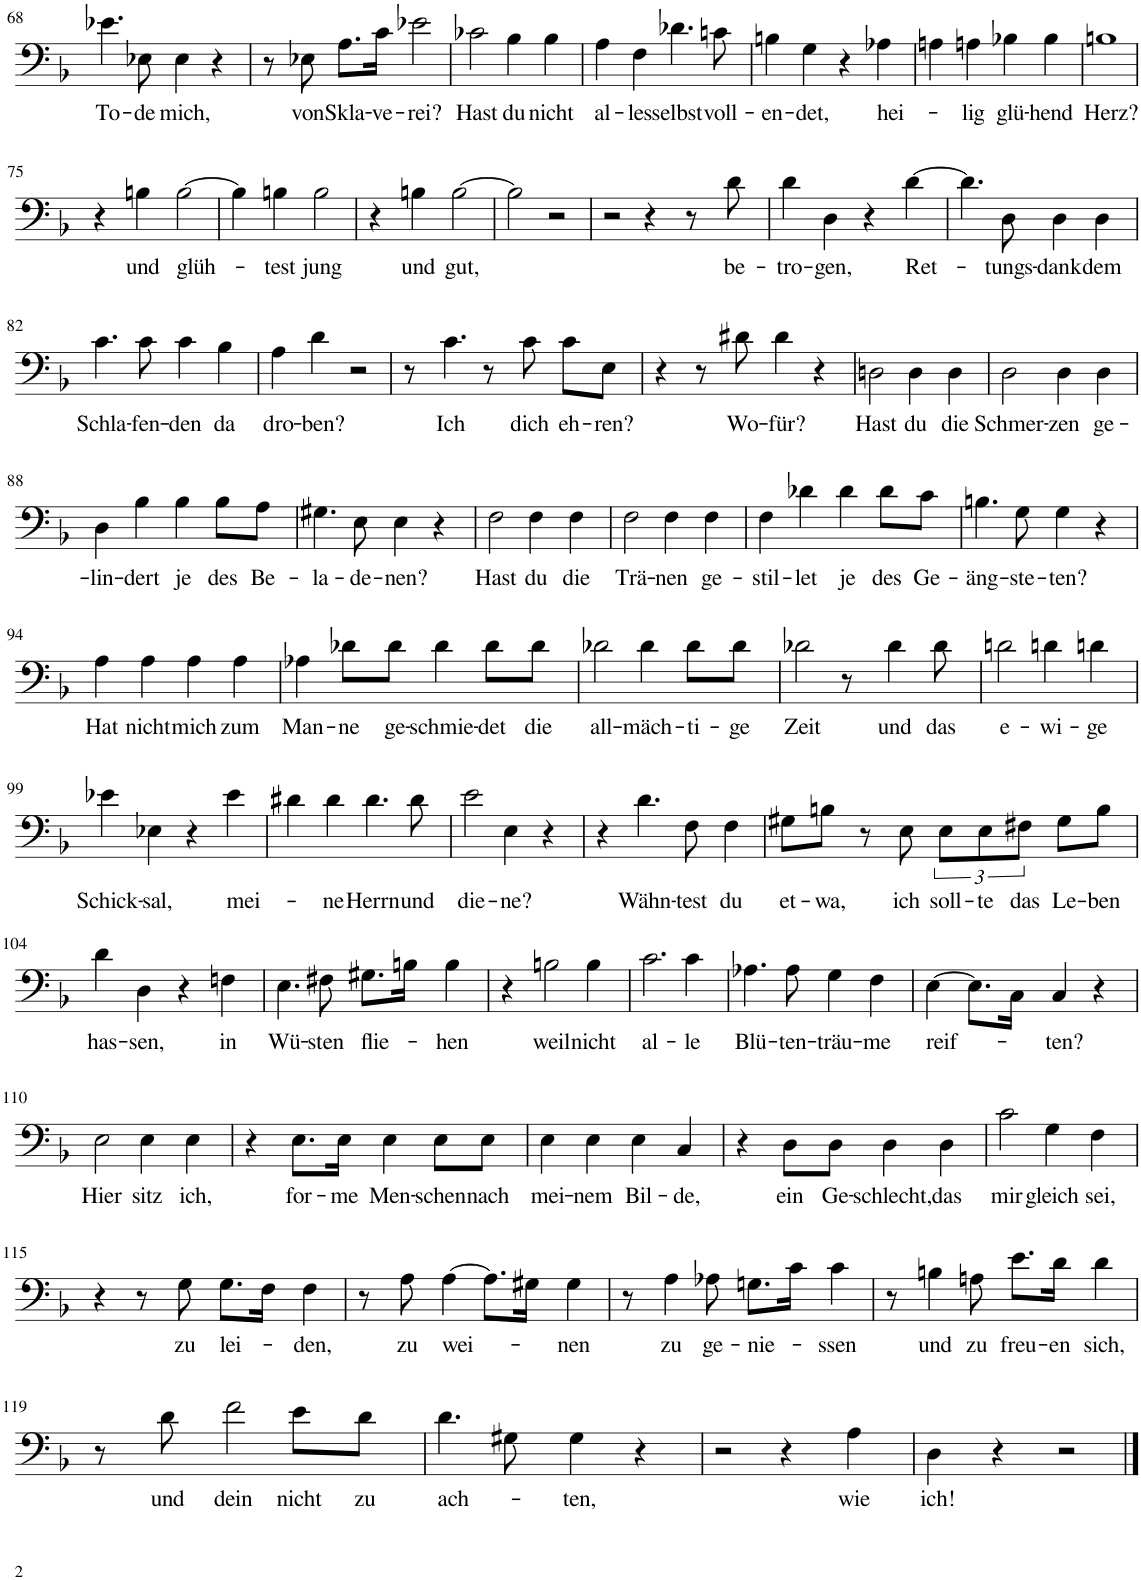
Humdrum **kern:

**kern	**text
*part1	*part1
*staff1	*staff1
*I"Piano	*
*I'Pno	*
!!LO:PB:g=z
*clefF4	*
*k[b-]	*
*M4/4	*
=68	=68
!	!LO:LY:b
4.e-X\	To-
!	!LO:LY:b
8E-X\	-de
!	!LO:LY:b
4E-\	mich,
4r	.
=69	=69
8r	.
!	!LO:LY:b
8E-X\	von
!	!LO:LY:b
8.A\L	Skla-
!	!LO:LY:b
16c\Jk	-ve-
!	!LO:LY:b
2e-X\	-rei?
=70	=70
!	!LO:LY:b
2c-X\	Hast
!	!LO:LY:b
4B-\	du
!	!LO:LY:b
4B-\	nicht
=71	=71
!	!LO:LY:b
4A\	al-
!	!LO:LY:b
4F\	-les
!	!LO:LY:b
4.d-X\	selbst
!	!LO:LY:b
8cn\	voll-
=72	=72
!	!LO:LY:b
4Bn\	-en-
!	!LO:LY:b
4G\	-det,
4r	.
!	!LO:LY:b
4A-X\	hei-
=73	=73
4An\	.
!	!LO:LY:b
4An\	-lig
!	!LO:LY:b
4B-X\	glü-
!	!LO:LY:b
4B-\	-hend
=74	=74
!	!LO:LY:b
1Bn	Herz?
!!LO:LB:g=z
=75	=75
4r	.
!	!LO:LY:b
4Bn\	und
!	!LO:LY:b
[2B\	glüh-
=76	=76
4B\]	.
!	!LO:LY:b
4Bn\	-test
!	!LO:LY:b
2B\	jung
=77	=77
4r	.
!	!LO:LY:b
4Bn\	und
!	!LO:LY:b
[2B\	gut,
=78	=78
2B\]	.
2r	.
=79	=79
2r	.
4r	.
8r	.
!	!LO:LY:b
8d\	be-
=80	=80
!	!LO:LY:b
4d\	-tro-
!	!LO:LY:b
4D\	-gen,
4r	.
!	!LO:LY:b
[4d\	Ret-
=81	=81
4.d\]	.
!	!LO:LY:b
8D\	-tungs-
!	!LO:LY:b
4D\	-dank
!	!LO:LY:b
4D\	dem
!!LO:LB:g=z
=82	=82
!	!LO:LY:b
4.c\	Schla-
!	!LO:LY:b
8c\	-fen-
!	!LO:LY:b
4c\	-den
!	!LO:LY:b
4B-\	da
=83	=83
!	!LO:LY:b
4A\	dro-
!	!LO:LY:b
4d\	-ben?
2r	.
=84	=84
8r	.
!	!LO:LY:b
4.c\	Ich
8r	.
!	!LO:LY:b
8c\	dich
!	!LO:LY:b
8c\L	eh-
!	!LO:LY:b
8E\J	-ren?
=85	=85
4r	.
8r	.
!	!LO:LY:b
8d#X\	Wo-
!	!LO:LY:b
4d#\	-für?
4r	.
=86	=86
!	!LO:LY:b
2Dn\	Hast
!	!LO:LY:b
4D\	du
!	!LO:LY:b
4D\	die
=87	=87
!	!LO:LY:b
2D\	Schmer-
!	!LO:LY:b
4D\	-zen
!	!LO:LY:b
4D\	ge-
!!LO:LB:g=z
=88	=88
!	!LO:LY:b
4D\	-lin-
!	!LO:LY:b
4B-\	-dert
!	!LO:LY:b
4B-\	je
!	!LO:LY:b
8B-\L	des
!	!LO:LY:b
8A\J	Be-
=89	=89
!	!LO:LY:b
4.G#X\	-la-
!	!LO:LY:b
8E\	-de-
!	!LO:LY:b
4E\	-nen?
4r	.
=90	=90
!	!LO:LY:b
2F\	Hast
!	!LO:LY:b
4F\	du
!	!LO:LY:b
4F\	die
=91	=91
!	!LO:LY:b
2F\	Trä-
!	!LO:LY:b
4F\	-nen
!	!LO:LY:b
4F\	ge-
=92	=92
!	!LO:LY:b
4F\	-stil-
!	!LO:LY:b
4d-X\	-let
!	!LO:LY:b
4d-\	je
!	!LO:LY:b
8d-\L	des
!	!LO:LY:b
8c\J	Ge-
=93	=93
!	!LO:LY:b
4.Bn\	-äng-
!	!LO:LY:b
8G\	-ste-
!	!LO:LY:b
4G\	-ten?
4r	.
!!LO:LB:g=z
=94	=94
!	!LO:LY:b
4A\	Hat
!	!LO:LY:b
4A\	nicht
!	!LO:LY:b
4A\	mich
!	!LO:LY:b
4A\	zum
=95	=95
!	!LO:LY:b
4A-X\	Man-
!	!LO:LY:b
8d-X\L	-ne
!	!LO:LY:b
8d-\J	ge-
!	!LO:LY:b
4d-\	-schmie-
!	!LO:LY:b
8d-\L	-det
!	!LO:LY:b
8d-\J	die
=96	=96
!	!LO:LY:b
2d-X\	all-
!	!LO:LY:b
4d-\	-mäch-
!	!LO:LY:b
8d-\L	-ti-
!	!LO:LY:b
8d-\J	-ge
=97	=97
!	!LO:LY:b
2d-X\	Zeit
8r	.
!	!LO:LY:b
4d-\	und
!	!LO:LY:b
8d-\	das
=98	=98
!	!LO:LY:b
2dn\	e-
!	!LO:LY:b
4dn\	-wi-
!	!LO:LY:b
4dn\	-ge
!!LO:LB:g=z
=99	=99
!	!LO:LY:b
4e-X\	Schick-
!	!LO:LY:b
4E-X\	-sal,
4r	.
!	!LO:LY:b
4e-\	mei-
=100	=100
4d#X\	.
!	!LO:LY:b
4d#\	-ne
!	!LO:LY:b
4.d#\	Herrn
!	!LO:LY:b
8d#\	und
=101	=101
!	!LO:LY:b
2e\	die-
!	!LO:LY:b
4E\	-ne?
4r	.
=102	=102
4r	.
!	!LO:LY:b
4.d\	Wähn-
!	!LO:LY:b
8F\	-test
!	!LO:LY:b
4F\	du
=103	=103
!	!LO:LY:b
8G#X\L	et-
!	!LO:LY:b
8Bn\J	-wa,
8r	.
!	!LO:LY:b
8E\	ich
!	!LO:LY:b
12E\L	soll-
!	!LO:LY:b
12E\	-te
!	!LO:LY:b
12F#X\J	das
!	!LO:LY:b
8G#\L	Le-
!	!LO:LY:b
8B\J	-ben
!!LO:LB:g=z
=104	=104
!	!LO:LY:b
4d\	has-
!	!LO:LY:b
4D\	-sen,
4r	.
!	!LO:LY:b
4Fn\	in
=105	=105
!	!LO:LY:b
4.E\	Wü-
!	!LO:LY:b
8F#X\	-sten
!	!LO:LY:b
8.G#X\L	flie-
16Bn\Jk	.
!	!LO:LY:b
4B\	-hen
=106	=106
4r	.
!	!LO:LY:b
2Bn\	weil
!	!LO:LY:b
4B\	nicht
=107	=107
!	!LO:LY:b
2.c\	al-
!	!LO:LY:b
4c\	-le
=108	=108
!	!LO:LY:b
4.A-X\	Blü-
!	!LO:LY:b
8A-\	-ten-
!	!LO:LY:b
4G\	-träu-
!	!LO:LY:b
4F\	-me
=109	=109
!	!LO:LY:b
[4E\	reif-
8.E\L]	.
16C\Jk	.
!	!LO:LY:b
4C/	-ten?
4r	.
!!LO:LB:g=z
=110	=110
!	!LO:LY:b
2E\	Hier
!	!LO:LY:b
4E\	sitz
!	!LO:LY:b
4E\	ich,
=111	=111
4r	.
!	!LO:LY:b
8.E\L	for-
!	!LO:LY:b
16E\Jk	-me
!	!LO:LY:b
4E\	Men-
!	!LO:LY:b
8E\L	-schen
!	!LO:LY:b
8E\J	nach
=112	=112
!	!LO:LY:b
4E\	mei-
!	!LO:LY:b
4E\	-nem
!	!LO:LY:b
4E\	Bil-
!	!LO:LY:b
4C/	-de,
=113	=113
4r	.
!	!LO:LY:b
8D\L	ein
!	!LO:LY:b
8D\J	Ge-
!	!LO:LY:b
4D\	-schlecht,
!	!LO:LY:b
4D\	das
=114	=114
!	!LO:LY:b
2c\	mir
!	!LO:LY:b
4G\	gleich
!	!LO:LY:b
4F\	sei,
!!LO:LB:g=z
=115	=115
4r	.
8r	.
!	!LO:LY:b
8G\	zu
!	!LO:LY:b
8.G\L	lei-
16F\Jk	.
!	!LO:LY:b
4F\	-den,
=116	=116
8r	.
!	!LO:LY:b
8A\	zu
!	!LO:LY:b
[4A\	wei-
8.A\L]	.
16G#X\Jk	.
!	!LO:LY:b
4G#\	-nen
=117	=117
8r	.
!	!LO:LY:b
4A\	zu
!	!LO:LY:b
8A-X\	ge-
!	!LO:LY:b
8.Gn\L	-nie-
16c\Jk	.
!	!LO:LY:b
4c\	-ssen
=118	=118
8r	.
!	!LO:LY:b
4Bn\	und
!	!LO:LY:b
8An\	zu
!	!LO:LY:b
8.e\L	freu-
!	!LO:LY:b
16d\Jk	-en
!	!LO:LY:b
4d\	sich,
!!LO:LB:g=z
=119	=119
8r	.
!	!LO:LY:b
8d\	und
!	!LO:LY:b
2f\	dein
!	!LO:LY:b
8e\L	nicht
!	!LO:LY:b
8d\J	zu
=120	=120
!	!LO:LY:b
4.d\	ach-
8G#X\	.
!	!LO:LY:b
4G#\	-ten,
4r	.
=121	=121
2r	.
4r	.
!	!LO:LY:b
4A\	wie
=122	=122
!	!LO:LY:b
4D\	ich!
4r	.
2r	.
==	==
*-	*-
